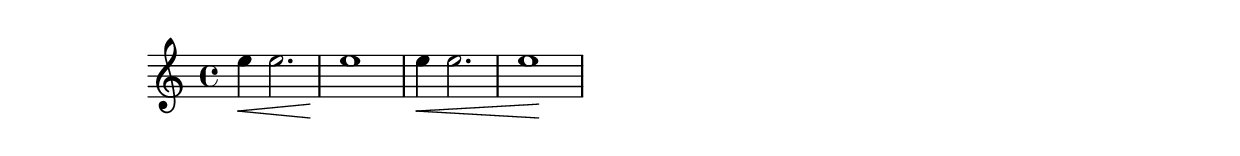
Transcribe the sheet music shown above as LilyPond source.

%% Do not edit this file; it is auto-generated from input/new
%% This file is in the public domain.
\version "2.13.1"
\header {
  texidoces = "
Si la nota que da fin a un regulador cae sobre la primera parte de
un compás, el regulador se detiene en la línea divisoria
inmediatamente precedente.  Se puede controlar este comportamiento
sobreescribiendo la propiedad @code{to-barline}.

"
  doctitlees = "Establecer el comportamiento de los reguladores en las barras de compás"
  
%% Translation of GIT committish :<6ce7f350682dfa99af97929be1dec6b9f1cbc01a>
texidocde = "
Wenn die Note, an welcher eine Crescendo-Klammer endet, die erste Note
eines Taktes ist, wird die Klammer an der vorhergehenden Tatklinie
beendet.  Dieses Verhalten kann auch mit der Eigenschaft
@code{'to-barline} geändert werden:
"
  doctitlede = "Das Verhalten von Crescendo-Klammern an Taktlinien beeinflussen"

  lsrtags = "expressive-marks"
  texidoc = "If the note which ends a hairpin falls on a downbeat,
the hairpin stops at the bar line immediately preceding.  This behavior
can be controlled by overriding the @code{'to-barline} property.
"
  doctitle = "Setting hairpin behavior at bar lines"
} % begin verbatim


\relative c'' {
  e4\< e2.
  e1\!
  \override Hairpin #'to-barline = ##f
  e4\< e2.
  e1\!
}
